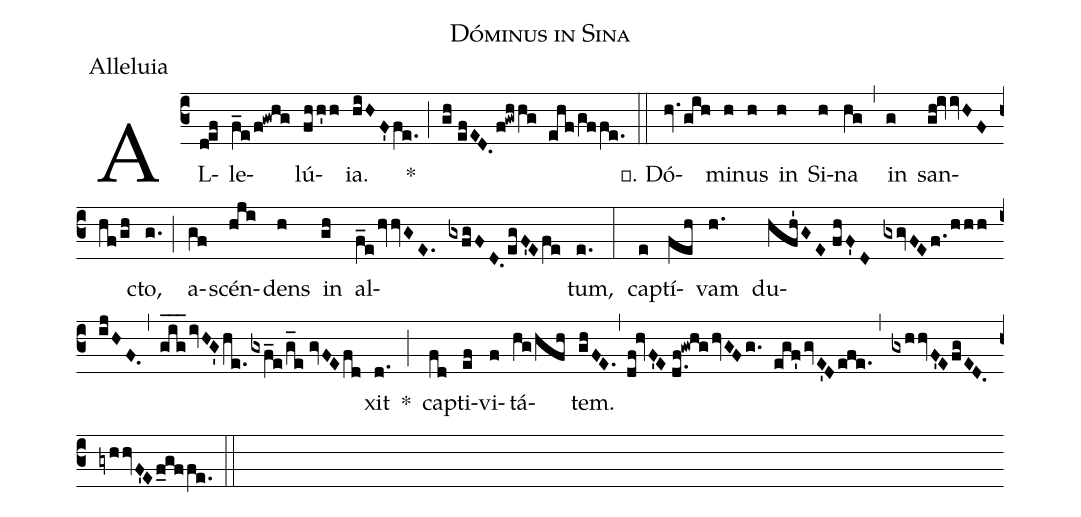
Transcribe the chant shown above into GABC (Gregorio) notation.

name:Dóminus in Sina;
office-part:Alleluia;
%%
(c3) AL(d!ef)le(f_e/f!gwhg)lú(fhh'h)ia.(hiHF'fe.) *(;)
(gh//efED./f!gwhhg ehf/gffe.) (::)

℣. Dó(hv.gih)mi(h)nus(h) in(h) Si(h)na(hg) (,)
in(g) san(gh!ivvHFhf/gh)cto,(g.) (;)
a(gf)scén(hji)dens(h) in(gh) al(f_ehvvGE. gxfgFD.egF'Efe)tum,(e.) (:)
ca(e)ptí(feh)vam(h.) du(hfh'GE//fhF'D gxgvFE/f./hhh/ijHF.,gig___ivHG'he./gxf_e/g_e//gvFEfd)xit(d.) *(;)
ca(fd)pti(ef)vi(f)tá(hg/hfh)tem.(ghFE.,df!hvF'E//d.f!gwhghvGFg. egf'gvE'Defe.,gxhhvF'EfgED./gyhhvF'Ef_gffe.) (::)
